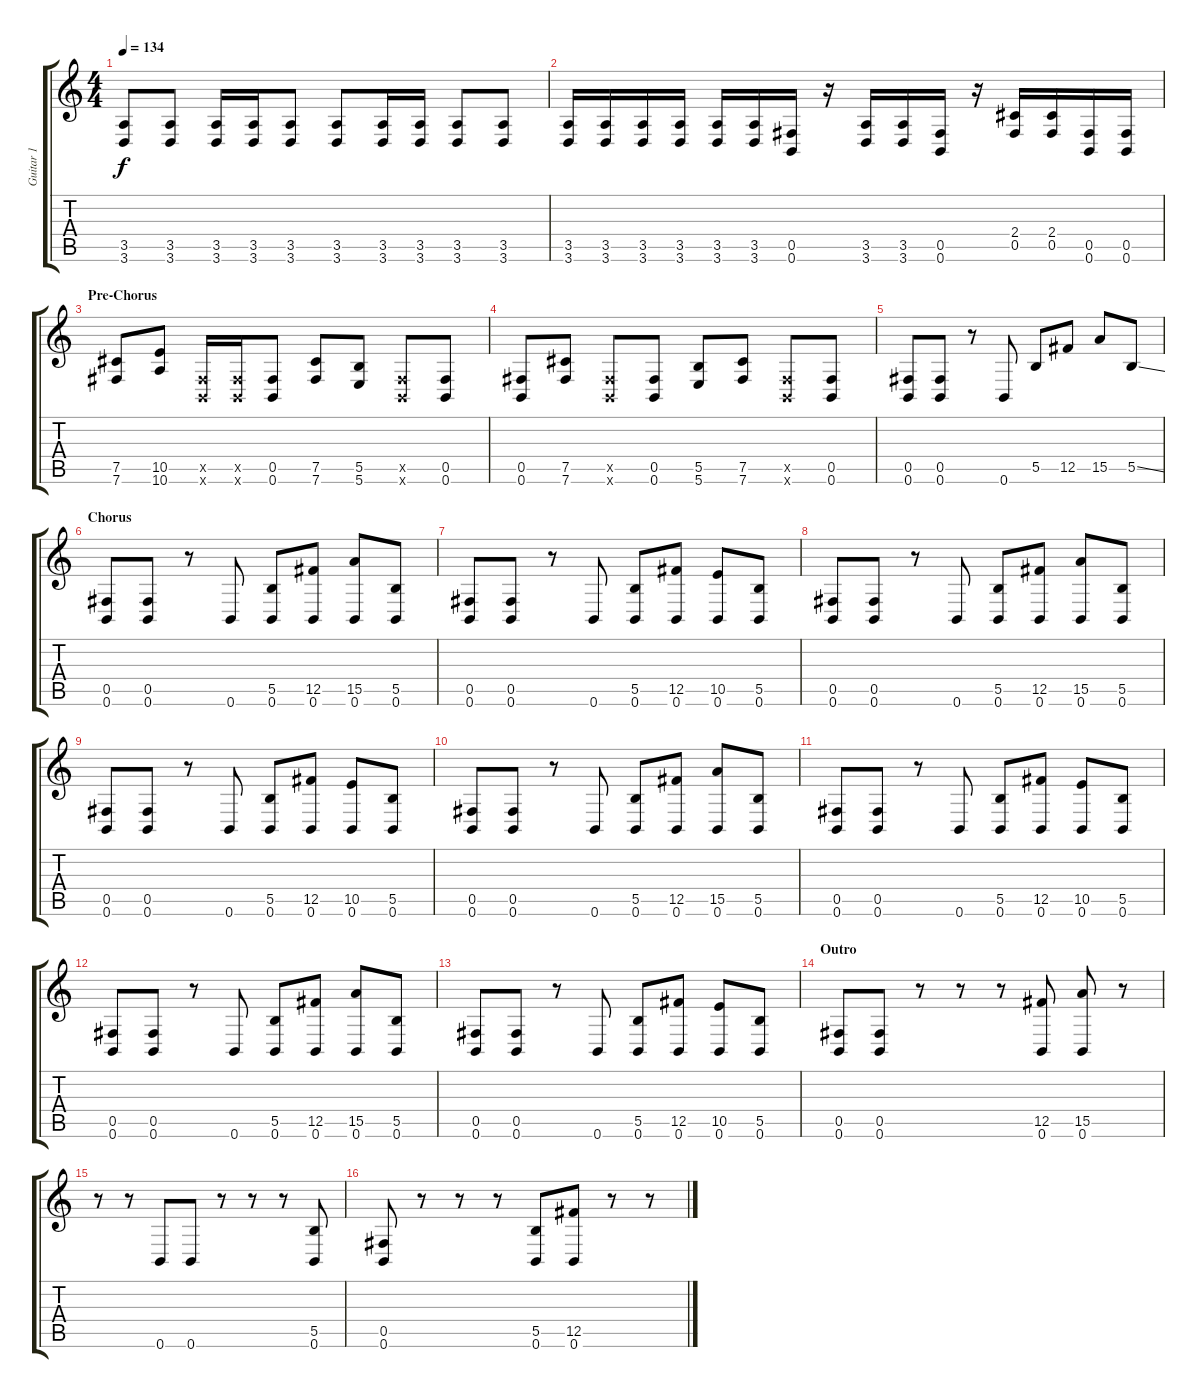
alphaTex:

\track ("Guitar 1" "Guitar 1") {instrument distortionguitar}
\staff {score tabs}
\tuning (Db4 Ab3 E3 B2 Gb2 B1) {hide}
\ts (4 4)
\tempo 134
\clef g2
\ks c
(3.5 3.6).8{dy f} (3.5 3.6).8 (3.5 3.6).16 (3.5 3.6).16 (3.5 3.6).8 (3.5 3.6).8 (3.5 3.6).16 (3.5 3.6).16 (3.5 3.6).8 (3.5 3.6).8 |
(3.5 3.6).16 (3.5 3.6).16 (3.5 3.6).16 (3.5 3.6).16 (3.5 3.6).16 (3.5 3.6).16 (0.5 0.6).16 r.16 (3.5 3.6).16 (3.5 3.6).16 (0.5 0.6).16 r.16 (2.4 0.5).16 (2.4 0.5).16 (0.5 0.6).16 (0.5 0.6).16 |
\section ("" "Pre-Chorus")
(7.5 7.6).8 (10.5 10.6).8 (0.5{x} 0.6{x}).16 (0.5{x} 0.6{x}).16 (0.5 0.6).8 (7.5 7.6).8 (5.5 5.6).8 (0.5{x} 0.6{x}).8 (0.5 0.6).8 |
(0.5 0.6).8 (7.5 7.6).8 (0.5{x} 0.6{x}).8 (0.5 0.6).8 (5.5 5.6).8 (7.5 7.6).8 (0.5{x} 0.6{x}).8 (0.5 0.6).8 |
(0.5 0.6).8 (0.5 0.6).8 r.8 0.6.8 5.5.8 12.5.8 15.5.8 5.5{ss}.8 |
\section ("" "Chorus")
(0.5 0.6).8 (0.5 0.6).8 r.8 0.6.8 (5.5 0.6).8 (12.5 0.6).8 (15.5 0.6).8 (5.5 0.6).8 |
(0.5 0.6).8 (0.5 0.6).8 r.8 0.6.8 (5.5 0.6).8 (12.5 0.6).8 (10.5 0.6).8 (5.5 0.6).8 |
(0.5 0.6).8 (0.5 0.6).8 r.8 0.6.8 (5.5 0.6).8 (12.5 0.6).8 (15.5 0.6).8 (5.5 0.6).8 |
(0.5 0.6).8 (0.5 0.6).8 r.8 0.6.8 (5.5 0.6).8 (12.5 0.6).8 (10.5 0.6).8 (5.5 0.6).8 |
(0.5 0.6).8 (0.5 0.6).8 r.8 0.6.8 (5.5 0.6).8 (12.5 0.6).8 (15.5 0.6).8 (5.5 0.6).8 |
(0.5 0.6).8 (0.5 0.6).8 r.8 0.6.8 (5.5 0.6).8 (12.5 0.6).8 (10.5 0.6).8 (5.5 0.6).8 |
(0.5 0.6).8 (0.5 0.6).8 r.8 0.6.8 (5.5 0.6).8 (12.5 0.6).8 (15.5 0.6).8 (5.5 0.6).8 |
(0.5 0.6).8 (0.5 0.6).8 r.8 0.6.8 (5.5 0.6).8 (12.5 0.6).8 (10.5 0.6).8 (5.5 0.6).8 |
\section ("" "Outro")
(0.5 0.6).8 (0.5 0.6).8 r.8 r.8 r.8 (12.5 0.6).8 (15.5 0.6).8 r.8 |
r.8 r.8 0.6.8 0.6.8 r.8 r.8 r.8 (5.5 0.6).8 |
(0.5 0.6).8 r.8 r.8 r.8 (5.5 0.6).8 (12.5 0.6).8 r.8 r.8
